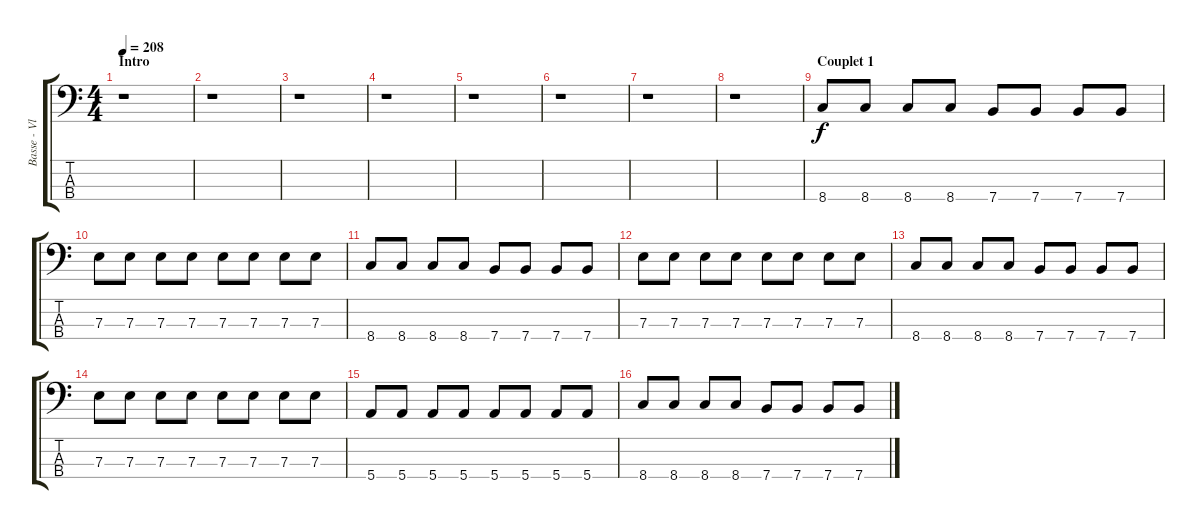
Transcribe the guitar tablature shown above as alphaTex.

\track ("Basse - Vlad" "Basse - Vl") {instrument electricbassfinger}
\staff {score tabs}
\tuning (G2 D2 A1 E1) {hide}
\ts (4 4)
\section ("" "Intro")
\tempo 208
\clef f4
\ks c
r.1{dy f instrument electricbassfinger} |
r.1 |
r.1 |
r.1 |
r.1 |
r.1 |
r.1 |
r.1 |
\section ("" "Couplet 1")
8.4.8 8.4.8 8.4.8 8.4.8 7.4.8 7.4.8 7.4.8 7.4.8 |
7.3.8 7.3.8 7.3.8 7.3.8 7.3.8 7.3.8 7.3.8 7.3.8 |
8.4.8 8.4.8 8.4.8 8.4.8 7.4.8 7.4.8 7.4.8 7.4.8 |
7.3.8 7.3.8 7.3.8 7.3.8 7.3.8 7.3.8 7.3.8 7.3.8 |
8.4.8 8.4.8 8.4.8 8.4.8 7.4.8 7.4.8 7.4.8 7.4.8 |
7.3.8 7.3.8 7.3.8 7.3.8 7.3.8 7.3.8 7.3.8 7.3.8 |
5.4.8 5.4.8 5.4.8 5.4.8 5.4.8 5.4.8 5.4.8 5.4.8 |
8.4.8 8.4.8 8.4.8 8.4.8 7.4.8 7.4.8 7.4.8 7.4.8
